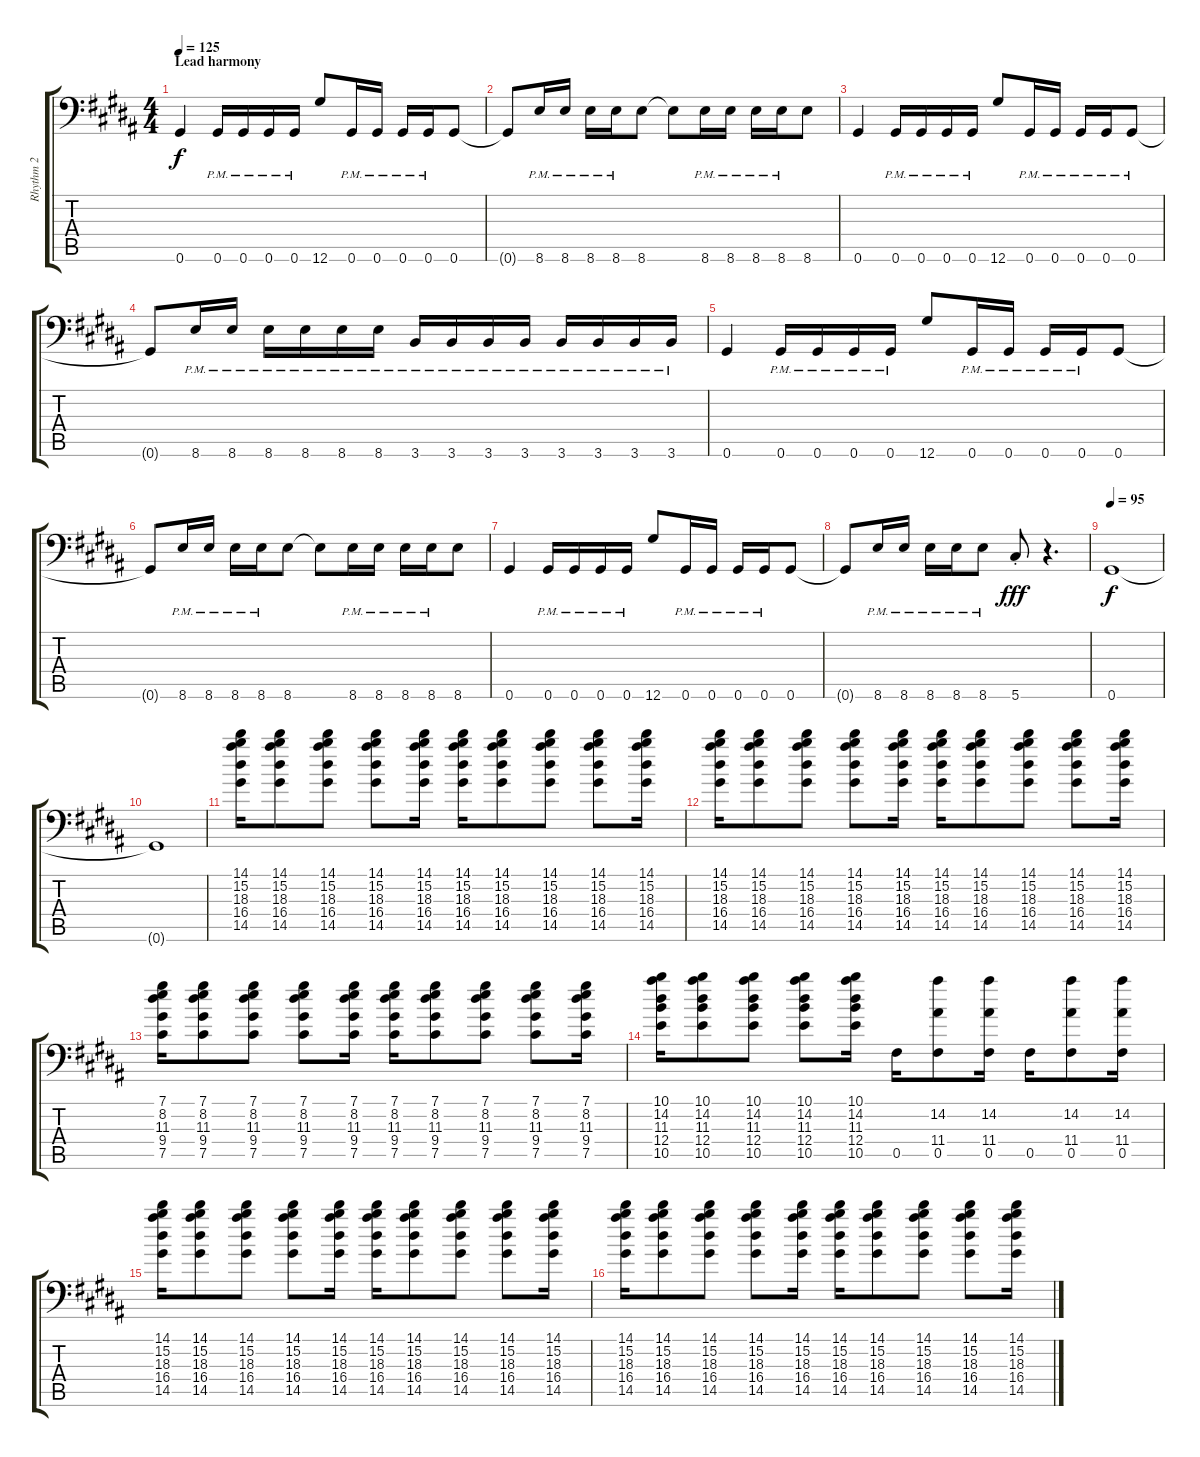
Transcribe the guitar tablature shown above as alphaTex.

\track ("Rhythm 2" "Rhythm 2") {instrument distortionguitar}
\staff {score tabs}
\tuning (Db4 Ab3 E3 B2 Gb2 Ab1) {hide}
\ts (4 4)
\section ("" "Lead harmony")
\tempo 125
\clef f4
\ks b
0.6.4{dy f} 0.6{pm}.16 0.6{pm}.16 0.6{pm}.16 0.6{pm}.16 12.6.8 0.6{pm}.16 0.6{pm}.16 0.6{pm}.16 0.6{pm}.16 0.6.8 |
0.6{t}.8 8.6{pm}.16 8.6{pm}.16 8.6{pm}.16 8.6{pm}.16 8.6.8 8.6{t}.8 8.6{pm}.16 8.6{pm}.16 8.6{pm}.16 8.6{pm}.16 8.6.8 |
0.6.4 0.6{pm}.16 0.6{pm}.16 0.6{pm}.16 0.6{pm}.16 12.6.8 0.6{pm}.16 0.6{pm}.16 0.6{pm}.16 0.6{pm}.16 0.6{pm}.8 |
0.6{t}.8 8.6{pm}.16 8.6{pm}.16 8.6{pm}.16 8.6{pm}.16 8.6{pm}.16 8.6{pm}.16 3.6{pm}.16 3.6{pm}.16 3.6{pm}.16 3.6{pm}.16 3.6{pm}.16 3.6{pm}.16 3.6{pm}.16 3.6{pm}.16 |
0.6.4 0.6{pm}.16 0.6{pm}.16 0.6{pm}.16 0.6{pm}.16 12.6.8 0.6{pm}.16 0.6{pm}.16 0.6{pm}.16 0.6{pm}.16 0.6.8 |
0.6{t}.8 8.6{pm}.16 8.6{pm}.16 8.6{pm}.16 8.6{pm}.16 8.6.8 8.6{t}.8 8.6{pm}.16 8.6{pm}.16 8.6{pm}.16 8.6{pm}.16 8.6.8 |
0.6.4 0.6{pm}.16 0.6{pm}.16 0.6{pm}.16 0.6{pm}.16 12.6.8 0.6{pm}.16 0.6{pm}.16 0.6{pm}.16 0.6{pm}.16 0.6.8 |
0.6{t}.8 8.6{pm}.16 8.6{pm}.16 8.6{pm}.16 8.6{pm}.16 8.6{pm}.8 5.6{st}.8{dy fff} r.4{d} |
\tempo 95
0.6.1{dy f volume 12} |
0.6{t}.1 |
(14.1 15.2 18.3 16.4 14.5).16{volume 10} (14.1 15.2 18.3 16.4 14.5).8 (14.1 15.2 18.3 16.4 14.5).8 (14.1 15.2 18.3 16.4 14.5).8 (14.1 15.2 18.3 16.4 14.5).16 (14.1 15.2 18.3 16.4 14.5).16 (14.1 15.2 18.3 16.4 14.5).8 (14.1 15.2 18.3 16.4 14.5).8 (14.1 15.2 18.3 16.4 14.5).8 (14.1 15.2 18.3 16.4 14.5).16 |
(14.1 15.2 18.3 16.4 14.5).16 (14.1 15.2 18.3 16.4 14.5).8 (14.1 15.2 18.3 16.4 14.5).8 (14.1 15.2 18.3 16.4 14.5).8 (14.1 15.2 18.3 16.4 14.5).16 (14.1 15.2 18.3 16.4 14.5).16 (14.1 15.2 18.3 16.4 14.5).8 (14.1 15.2 18.3 16.4 14.5).8 (14.1 15.2 18.3 16.4 14.5).8 (14.1 15.2 18.3 16.4 14.5).16 |
(7.1 8.2 11.3 9.4 7.5).16 (7.1 8.2 11.3 9.4 7.5).8 (7.1 8.2 11.3 9.4 7.5).8 (7.1 8.2 11.3 9.4 7.5).8 (7.1 8.2 11.3 9.4 7.5).16 (7.1 8.2 11.3 9.4 7.5).16 (7.1 8.2 11.3 9.4 7.5).8 (7.1 8.2 11.3 9.4 7.5).8 (7.1 8.2 11.3 9.4 7.5).8 (7.1 8.2 11.3 9.4 7.5).16 |
(10.1 14.2 11.3 12.4 10.5).16 (10.1 14.2 11.3 12.4 10.5).8 (10.1 14.2 11.3 12.4 10.5).8 (10.1 14.2 11.3 12.4 10.5).8 (10.1 14.2 11.3 12.4 10.5).16 0.5.16 (14.2 11.4 0.5).8 (14.2 11.4 0.5).16 0.5.16 (14.2 11.4 0.5).8 (14.2 11.4 0.5).16 |
(14.1 15.2 18.3 16.4 14.5).16 (14.1 15.2 18.3 16.4 14.5).8 (14.1 15.2 18.3 16.4 14.5).8 (14.1 15.2 18.3 16.4 14.5).8 (14.1 15.2 18.3 16.4 14.5).16 (14.1 15.2 18.3 16.4 14.5).16 (14.1 15.2 18.3 16.4 14.5).8 (14.1 15.2 18.3 16.4 14.5).8 (14.1 15.2 18.3 16.4 14.5).8 (14.1 15.2 18.3 16.4 14.5).16 |
(14.1 15.2 18.3 16.4 14.5).16 (14.1 15.2 18.3 16.4 14.5).8 (14.1 15.2 18.3 16.4 14.5).8 (14.1 15.2 18.3 16.4 14.5).8 (14.1 15.2 18.3 16.4 14.5).16 (14.1 15.2 18.3 16.4 14.5).16 (14.1 15.2 18.3 16.4 14.5).8 (14.1 15.2 18.3 16.4 14.5).8 (14.1 15.2 18.3 16.4 14.5).8 (14.1 15.2 18.3 16.4 14.5).16
